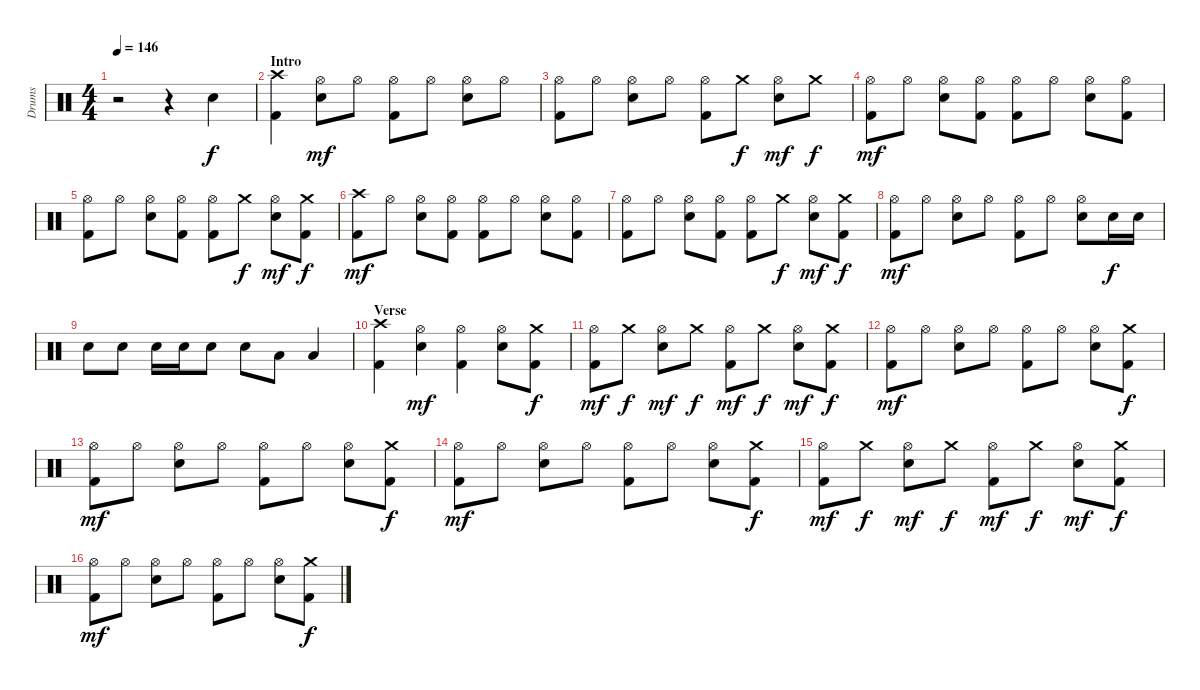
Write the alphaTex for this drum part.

\track ("Drums" "Drums") {instrument percussion}
\staff {score}
\articulation defaults
\ts (4 4)
\tempo 146
\clef neutral
\ks c
r.2{dy f} r.4 "Electric Snare (hit)".4 |
\section ("" "Intro")
("Crash high (hit)" "Kick (hit) 2").4 ("Hi-Hat (open)" "Electric Snare (hit)").8{dy mf} "Hi-Hat (open)".8 ("Hi-Hat (open)" "Kick (hit) 2").8 "Hi-Hat (open)".8 ("Hi-Hat (open)" "Electric Snare (hit)").8 "Hi-Hat (open)".8 |
("Hi-Hat (open)" "Kick (hit) 2").8 "Hi-Hat (open)".8 ("Hi-Hat (open)" "Electric Snare (hit)").8 "Hi-Hat (open)".8 ("Hi-Hat (open)" "Kick (hit) 2").8 "Crash medium (hit)".8{dy f} ("Hi-Hat (open)" "Electric Snare (hit)").8{dy mf} "Crash medium (hit)".8{dy f} |
("Hi-Hat (open)" "Kick (hit) 2").8{dy mf} "Hi-Hat (open)".8 ("Hi-Hat (open)" "Electric Snare (hit)").8 ("Hi-Hat (open)" "Kick (hit) 2").8 ("Hi-Hat (open)" "Kick (hit) 2").8 "Hi-Hat (open)".8 ("Hi-Hat (open)" "Electric Snare (hit)").8 ("Hi-Hat (open)" "Kick (hit) 2").8 |
("Hi-Hat (open)" "Kick (hit) 2").8 "Hi-Hat (open)".8 ("Hi-Hat (open)" "Electric Snare (hit)").8 ("Hi-Hat (open)" "Kick (hit) 2").8 ("Hi-Hat (open)" "Kick (hit) 2").8 "Crash medium (hit)".8{dy f} ("Hi-Hat (open)" "Electric Snare (hit)").8{dy mf} ("Crash medium (hit)" "Kick (hit) 2").8{dy f} |
("Crash high (hit)" "Kick (hit) 2").8{dy mf} "Hi-Hat (open)".8 ("Hi-Hat (open)" "Electric Snare (hit)").8 ("Hi-Hat (open)" "Kick (hit) 2").8 ("Hi-Hat (open)" "Kick (hit) 2").8 "Hi-Hat (open)".8 ("Hi-Hat (open)" "Electric Snare (hit)").8 ("Hi-Hat (open)" "Kick (hit) 2").8 |
("Hi-Hat (open)" "Kick (hit) 2").8 "Hi-Hat (open)".8 ("Hi-Hat (open)" "Electric Snare (hit)").8 ("Hi-Hat (open)" "Kick (hit) 2").8 ("Hi-Hat (open)" "Kick (hit) 2").8 "Crash medium (hit)".8{dy f} ("Hi-Hat (open)" "Electric Snare (hit)").8{dy mf} ("Crash medium (hit)" "Kick (hit) 2").8{dy f} |
("Hi-Hat (open)" "Kick (hit) 2").8{dy mf} "Hi-Hat (open)".8 ("Hi-Hat (open)" "Electric Snare (hit)").8 "Hi-Hat (open)".8 ("Hi-Hat (open)" "Kick (hit) 2").8 "Hi-Hat (open)".8 ("Hi-Hat (open)" "Electric Snare (hit)").8 "Electric Snare (hit)".16{dy f} "Electric Snare (hit)".16 |
"Electric Snare (hit)".8 "Electric Snare (hit)".8 "Electric Snare (hit)".16 "Electric Snare (hit)".16 "Electric Snare (hit)".8 "Electric Snare (hit)".8 "Low Tom (hit)".8 "Low Tom (hit)".4 |
\section ("" "Verse")
("Crash high (hit)" "Kick (hit) 2").4 ("Hi-Hat (open)" "Electric Snare (hit)").4{dy mf} ("Hi-Hat (open)" "Kick (hit) 2").4 ("Hi-Hat (open)" "Electric Snare (hit)").8 ("Crash medium (hit)" "Kick (hit) 2").8{dy f} |
("Hi-Hat (open)" "Kick (hit) 2").8{dy mf} "Crash medium (hit)".8{dy f} ("Hi-Hat (open)" "Electric Snare (hit)").8{dy mf} "Crash medium (hit)".8{dy f} ("Hi-Hat (open)" "Kick (hit) 2").8{dy mf} "Crash medium (hit)".8{dy f} ("Hi-Hat (open)" "Electric Snare (hit)").8{dy mf} ("Crash medium (hit)" "Kick (hit) 2").8{dy f} |
("Hi-Hat (open)" "Kick (hit) 2").8{dy mf} "Hi-Hat (open)".8 ("Hi-Hat (open)" "Electric Snare (hit)").8 "Hi-Hat (open)".8 ("Hi-Hat (open)" "Kick (hit) 2").8 "Hi-Hat (open)".8 ("Hi-Hat (open)" "Electric Snare (hit)").8 ("Crash medium (hit)" "Kick (hit) 2").8{dy f} |
("Hi-Hat (open)" "Kick (hit) 2").8{dy mf} "Hi-Hat (open)".8 ("Hi-Hat (open)" "Electric Snare (hit)").8 "Hi-Hat (open)".8 ("Hi-Hat (open)" "Kick (hit) 2").8 "Hi-Hat (open)".8 ("Hi-Hat (open)" "Electric Snare (hit)").8 ("Crash medium (hit)" "Kick (hit) 2").8{dy f} |
("Hi-Hat (open)" "Kick (hit) 2").8{dy mf} "Hi-Hat (open)".8 ("Hi-Hat (open)" "Electric Snare (hit)").8 "Hi-Hat (open)".8 ("Hi-Hat (open)" "Kick (hit) 2").8 "Hi-Hat (open)".8 ("Hi-Hat (open)" "Electric Snare (hit)").8 ("Crash medium (hit)" "Kick (hit) 2").8{dy f} |
("Hi-Hat (open)" "Kick (hit) 2").8{dy mf} "Crash medium (hit)".8{dy f} ("Hi-Hat (open)" "Electric Snare (hit)").8{dy mf} "Crash medium (hit)".8{dy f} ("Hi-Hat (open)" "Kick (hit) 2").8{dy mf} "Crash medium (hit)".8{dy f} ("Hi-Hat (open)" "Electric Snare (hit)").8{dy mf} ("Crash medium (hit)" "Kick (hit) 2").8{dy f} |
("Hi-Hat (open)" "Kick (hit) 2").8{dy mf} "Hi-Hat (open)".8 ("Hi-Hat (open)" "Electric Snare (hit)").8 "Hi-Hat (open)".8 ("Hi-Hat (open)" "Kick (hit) 2").8 "Hi-Hat (open)".8 ("Hi-Hat (open)" "Electric Snare (hit)").8 ("Crash medium (hit)" "Kick (hit) 2").8{dy f}
